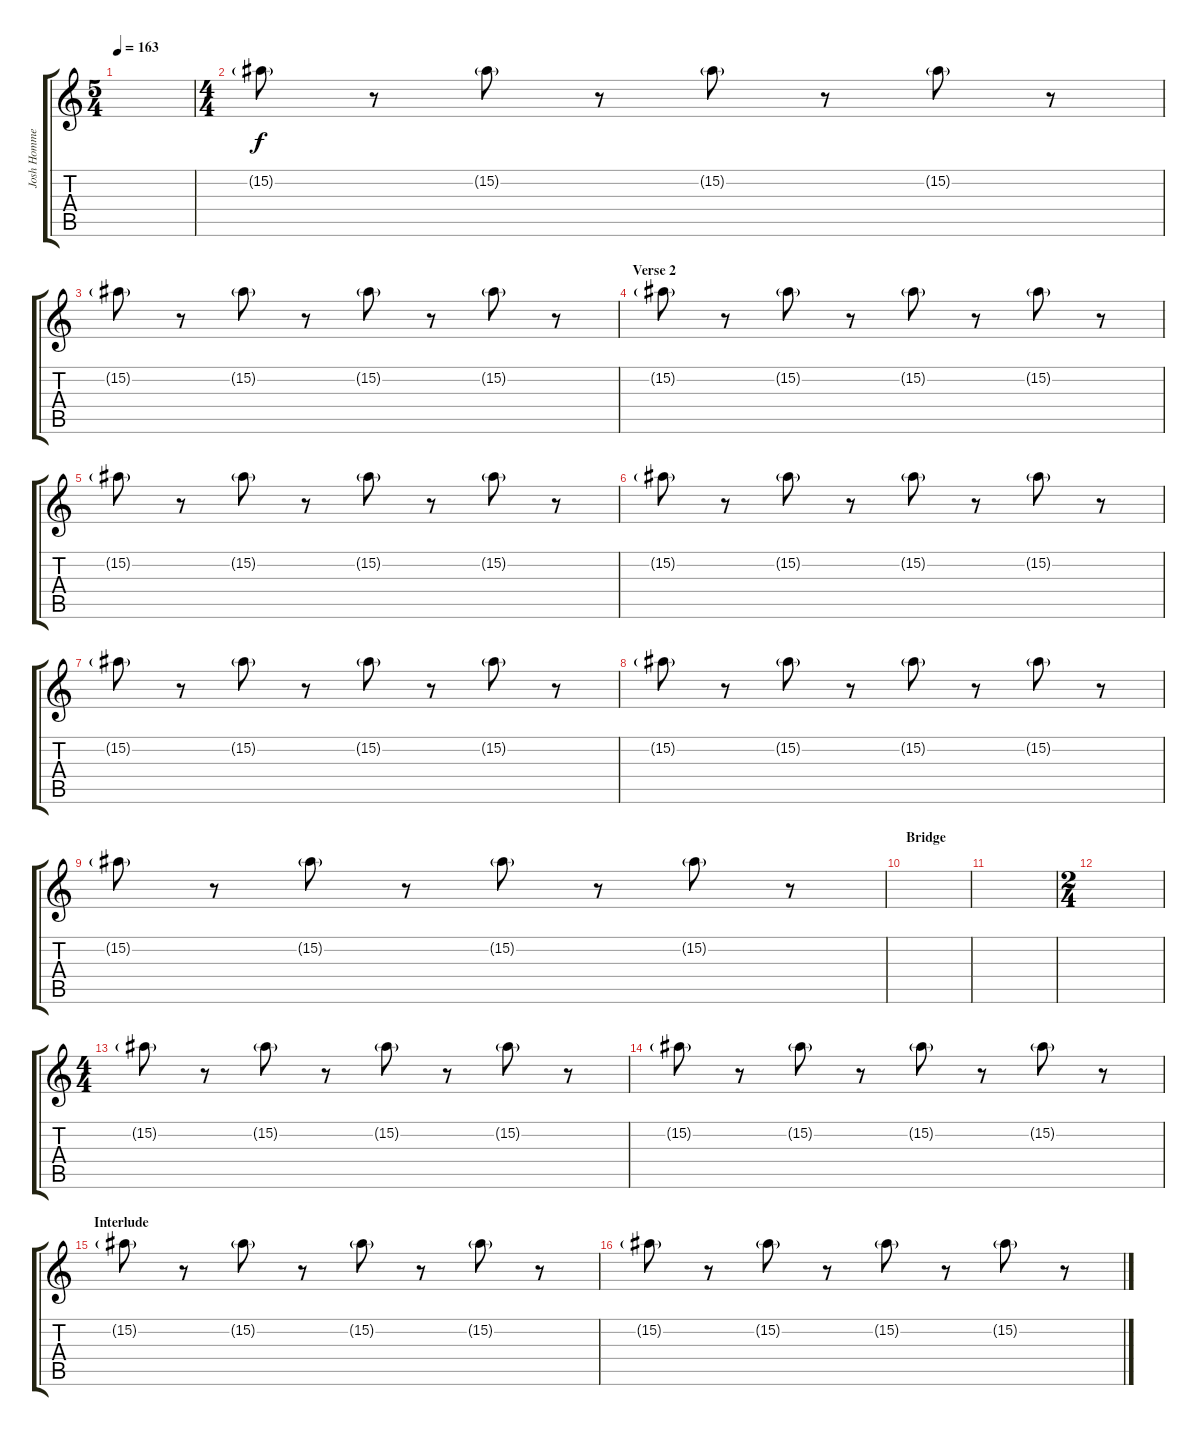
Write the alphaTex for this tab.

\track ("Josh Homme (Guitar 3)" "Josh Homme") {instrument distortionguitar}
\staff {score tabs}
\tuning (C4 G3 Eb3 Bb2 F2 C2) {hide}
\ts (5 4)
\tempo 163
\clef g2
\ks c
|
\ts (4 4)
15.2{g}.8 r.8 15.2{g}.8 r.8 15.2{g}.8 r.8 15.2{g}.8 r.8 |
15.2{g}.8 r.8 15.2{g}.8 r.8 15.2{g}.8 r.8 15.2{g}.8 r.8 |
\section ("" "Verse 2")
15.2{g}.8 r.8 15.2{g}.8 r.8 15.2{g}.8 r.8 15.2{g}.8 r.8 |
15.2{g}.8 r.8 15.2{g}.8 r.8 15.2{g}.8 r.8 15.2{g}.8 r.8 |
15.2{g}.8 r.8 15.2{g}.8 r.8 15.2{g}.8 r.8 15.2{g}.8 r.8 |
15.2{g}.8 r.8 15.2{g}.8 r.8 15.2{g}.8 r.8 15.2{g}.8 r.8 |
15.2{g}.8 r.8 15.2{g}.8 r.8 15.2{g}.8 r.8 15.2{g}.8 r.8 |
15.2{g}.8 r.8 15.2{g}.8 r.8 15.2{g}.8 r.8 15.2{g}.8 r.8 |
\section ("" "Bridge")
|
|
\ts (2 4)
|
\ts (4 4)
15.2{g}.8 r.8 15.2{g}.8 r.8 15.2{g}.8 r.8 15.2{g}.8 r.8 |
15.2{g}.8 r.8 15.2{g}.8 r.8 15.2{g}.8 r.8 15.2{g}.8 r.8 |
\section ("" "Interlude")
15.2{g}.8 r.8 15.2{g}.8 r.8 15.2{g}.8 r.8 15.2{g}.8 r.8 |
15.2{g}.8 r.8 15.2{g}.8 r.8 15.2{g}.8 r.8 15.2{g}.8 r.8
